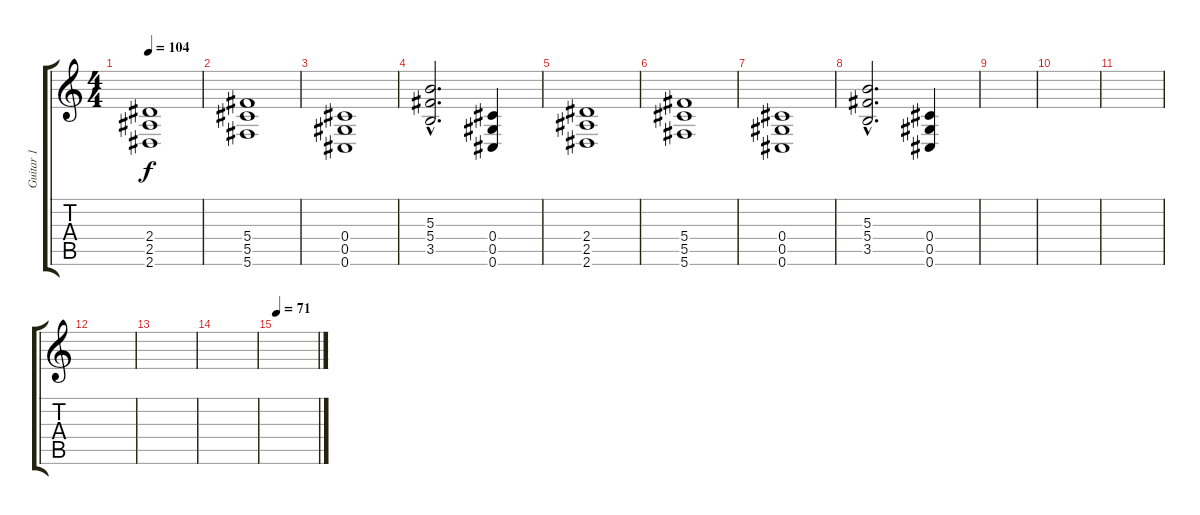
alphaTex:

\track ("Guitar 1" "Guitar 1") {instrument distortionguitar}
\staff {score tabs}
\tuning (Eb4 Bb3 Gb3 Db3 Ab2 Db2) {hide}
\ts (4 4)
\tempo 104
\clef g2
\ks c
(2.4 2.5 2.6).1{dy f} |
(5.4 5.5 5.6).1 |
(0.4 0.5 0.6).1 |
(5.3{hac} 5.4{hac} 3.5{hac}).2{d} (0.4 0.5 0.6).4 |
(2.4 2.5 2.6).1 |
(5.4 5.5 5.6).1 |
(0.4 0.5 0.6).1 |
(5.3{hac} 5.4{hac} 3.5{hac}).2{d} (0.4 0.5 0.6).4 |
|
|
|
|
|
|
\tempo 71
